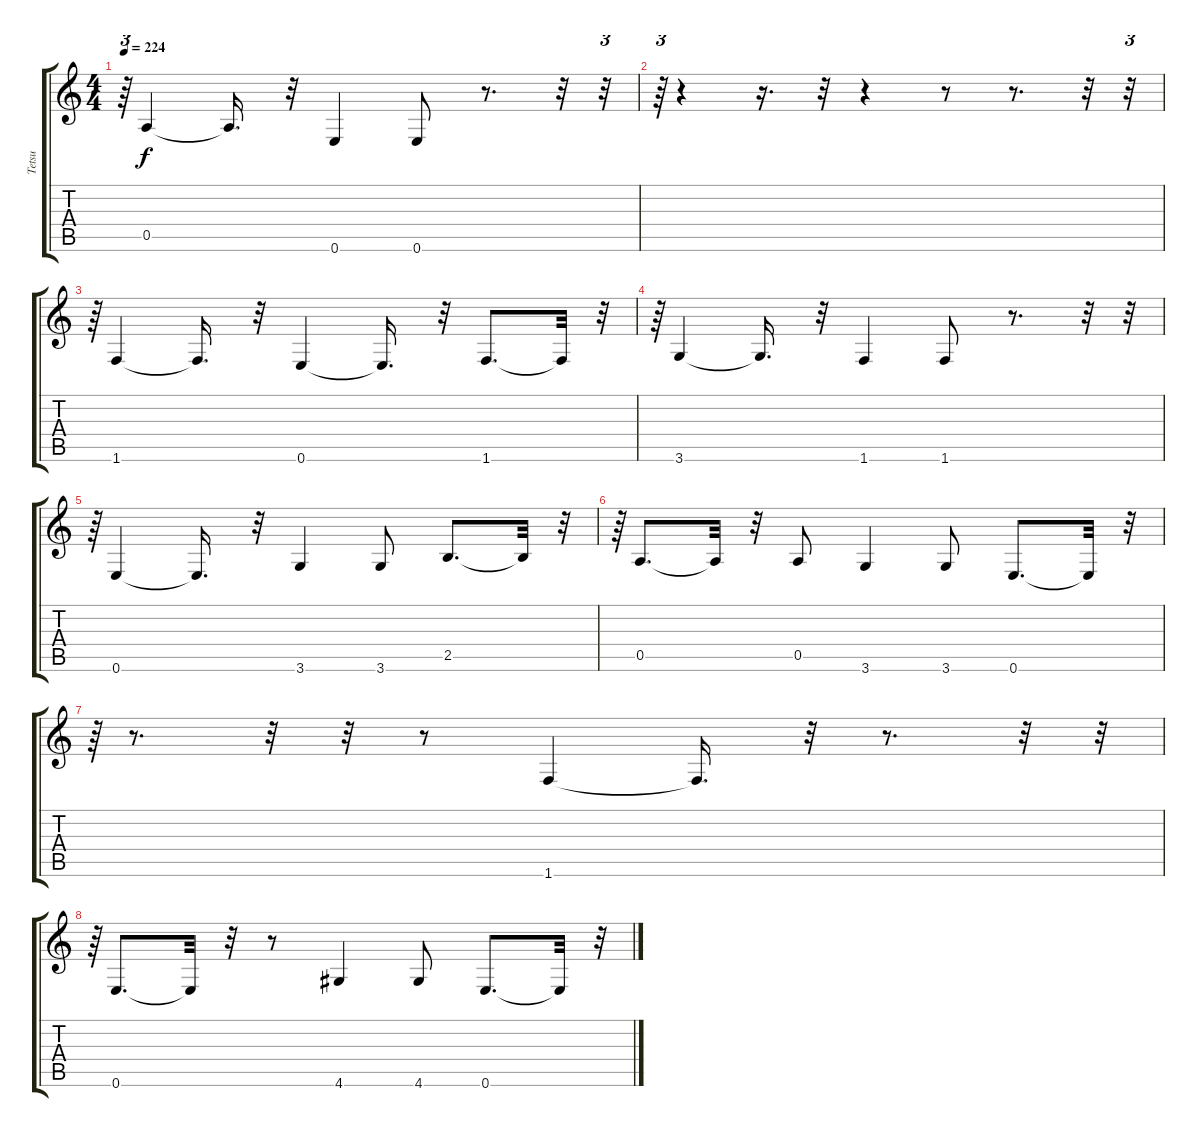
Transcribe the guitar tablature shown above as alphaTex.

\track ("Tetsu" "Tetsu") {instrument electricbasspick}
\staff {score tabs}
\tuning (E4 B3 G3 D3 A2 E2) {hide}
\ts (4 4)
\tempo 224
\clef g2
\ks c
r.64{tu (3 2) dy f} 0.5.4 0.5{t}.16{d} r.32 0.6.4 0.6.8 r.8{d} r.32 r.32{tu (3 2)} |
r.64{tu (3 2)} r.4 r.16{d} r.32 r.4 r.8 r.8{d} r.32 r.32{tu (3 2)} |
r.64{tu (3 2)} 1.6.4 1.6{t}.16{d} r.32 0.6.4 0.6{t}.16{d} r.32 1.6.8{d} 1.6{t}.32 r.32{tu (3 2)} |
r.64{tu (3 2)} 3.6.4 3.6{t}.16{d} r.32 1.6.4 1.6.8 r.8{d} r.32 r.32{tu (3 2)} |
r.64{tu (3 2)} 0.6.4 0.6{t}.16{d} r.32 3.6.4 3.6.8 2.5.8{d} 2.5{t}.32 r.32{tu (3 2)} |
r.64{tu (3 2)} 0.5.8{d} 0.5{t}.32 r.32 0.5.8 3.6.4 3.6.8 0.6.8{d} 0.6{t}.32 r.32{tu (3 2)} |
r.64{tu (3 2)} r.8{d} r.32 r.32 r.8 1.6.4 1.6{t}.16{d} r.32 r.8{d} r.32 r.32{tu (3 2)} |
r.64{tu (3 2)} 0.6.8{d} 0.6{t}.32 r.32 r.8 4.6.4 4.6.8 0.6.8{d} 0.6{t}.32 r.32{tu (3 2)}
